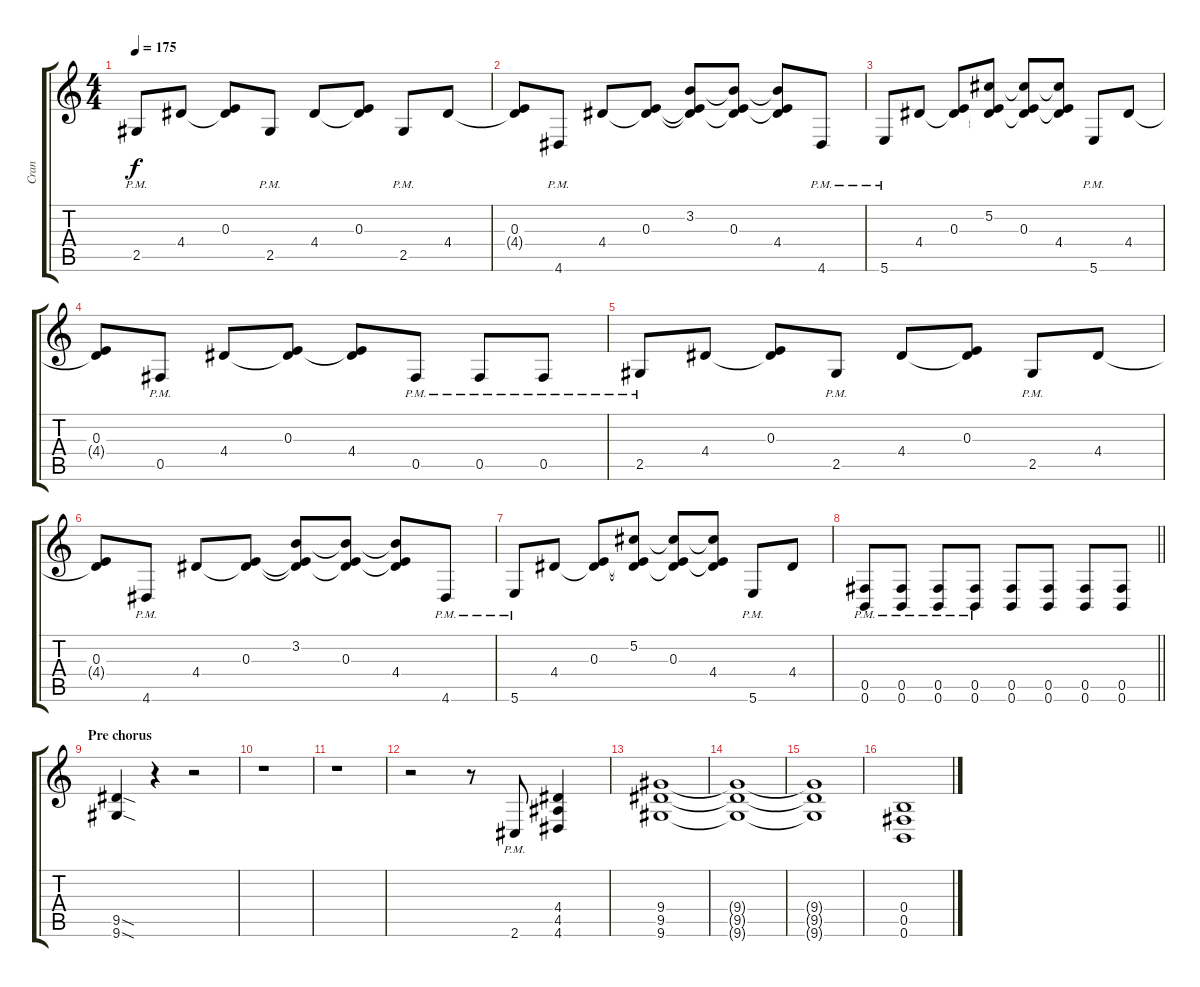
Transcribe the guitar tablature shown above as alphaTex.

\track ("Cran" "Cran") {instrument distortionguitar}
\staff {score tabs}
\tuning (Db4 Ab3 E3 B2 Gb2 B1) {hide}
\ts (4 4)
\tempo 175
\clef g2
\ks c
2.5{pm}.8{dy f volume 13} 4.4.8 (0.3 4.4{t}).8 2.5{pm}.8 4.4.8 (0.3 4.4{t}).8 2.5{pm}.8 4.4.8 |
(0.3 4.4{t}).8 4.6{pm}.8 4.4.8 (0.3 4.4{t}).8 (3.2 0.3{t} 4.4{t}).8 (3.2{t} 0.3 4.4{t}).8 (3.2{t} 0.3{t} 4.4).8 4.6{pm}.8 |
5.6{pm}.8 4.4.8 (0.3 4.4{t}).8 (5.2 0.3{t} 4.4{t}).8 (5.2{t} 0.3 4.4{t}).8 (5.2{t} 0.3{t} 4.4).8 5.6{pm}.8 4.4.8 |
(0.3 4.4{t}).8 0.5{pm}.8 4.4.8 (0.3 4.4{t}).8 (0.3{t} 4.4).8 0.5{pm}.8 0.5{pm}.8 0.5{pm}.8 |
2.5{pm}.8 4.4.8 (0.3 4.4{t}).8 2.5{pm}.8 4.4.8 (0.3 4.4{t}).8 2.5{pm}.8 4.4.8 |
(0.3 4.4{t}).8 4.6{pm}.8 4.4.8 (0.3 4.4{t}).8 (3.2 0.3{t} 4.4{t}).8 (3.2{t} 0.3 4.4{t}).8 (3.2{t} 0.3{t} 4.4).8 4.6{pm}.8 |
5.6{pm}.8 4.4.8 (0.3 4.4{t}).8 (5.2 0.3{t} 4.4{t}).8 (5.2{t} 0.3 4.4{t}).8 (5.2{t} 0.3{t} 4.4).8 5.6{pm}.8 4.4.8 |
\barLineRight lightlight
(0.5{pm} 0.6{pm}).8 (0.5{pm} 0.6{pm}).8 (0.5{pm} 0.6{pm}).8 (0.5{pm} 0.6{pm}).8 (0.5 0.6).8 (0.5 0.6).8 (0.5 0.6).8 (0.5 0.6).8 |
\section ("" "Pre chorus")
(9.5{sod} 9.6{sod}).4 r.4 r.2 |
r.1 |
r.1 |
r.2 r.8 2.6{pm}.8 (4.4 4.5 4.6).4 |
(9.4 9.5 9.6).1{volume 0} |
(9.4{t} 9.5{t} 9.6{t}).1 |
(9.4{t} 9.5{t} 9.6{t}).1 |
(0.4 0.5 0.6).1{volume 13}
